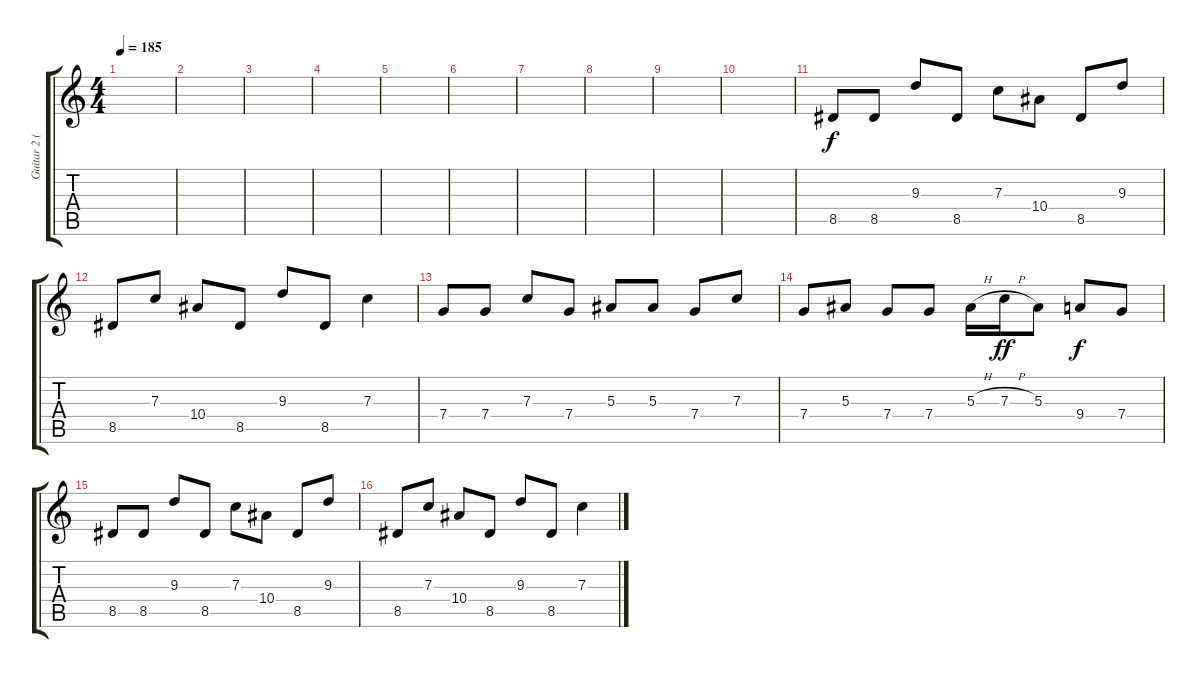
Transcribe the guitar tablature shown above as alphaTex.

\track ("Guitar 2 (Solo)" "Guitar 2 (") {instrument distortionguitar}
\staff {score tabs}
\tuning (D4 A3 F3 C3 G2 C2) {hide}
\ts (4 4)
\tempo 185
\clef g2
\ks c
|
|
|
|
|
|
|
|
|
|
8.5.8 8.5.8 9.3.8 8.5.8 7.3.8 10.4.8 8.5.8 9.3.8 |
8.5.8 7.3.8 10.4.8 8.5.8 9.3.8 8.5.8 7.3.4 |
7.4.8 7.4.8 7.3.8 7.4.8 5.3.8 5.3.8 7.4.8 7.3.8 |
7.4.8 5.3.8 7.4.8 7.4.8 5.3{h}.16 7.3{h}.16{dy ff} 5.3.8 9.4.8{dy f} 7.4.8 |
8.5.8 8.5.8 9.3.8 8.5.8 7.3.8 10.4.8 8.5.8 9.3.8 |
8.5.8 7.3.8 10.4.8 8.5.8 9.3.8 8.5.8 7.3.4
